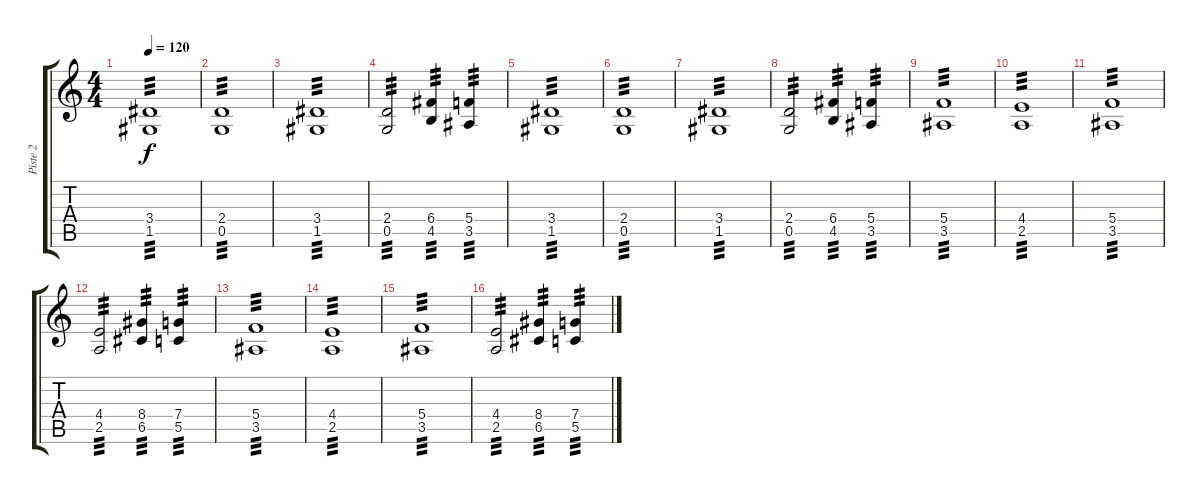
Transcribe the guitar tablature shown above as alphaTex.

\track ("Piste 2" "Piste 2") {instrument distortionguitar}
\staff {score tabs}
\tuning (D4 A3 F3 C3 G2 D2) {hide}
\ts (4 4)
\tempo 120
\clef g2
\ks c
(3.4 1.5).1{tp 3 dy f} |
(2.4 0.5).1{tp 3} |
(3.4 1.5).1{tp 3} |
(2.4 0.5).2{tp 3} (6.4 4.5).4{tp 3} (5.4 3.5).4{tp 3} |
(3.4 1.5).1{tp 3} |
(2.4 0.5).1{tp 3} |
(3.4 1.5).1{tp 3} |
(2.4 0.5).2{tp 3} (6.4 4.5).4{tp 3} (5.4 3.5).4{tp 3} |
(5.4 3.5).1{tp 3} |
(4.4 2.5).1{tp 3} |
(5.4 3.5).1{tp 3} |
(4.4 2.5).2{tp 3} (8.4 6.5).4{tp 3} (7.4 5.5).4{tp 3} |
(5.4 3.5).1{tp 3} |
(4.4 2.5).1{tp 3} |
(5.4 3.5).1{tp 3} |
(4.4 2.5).2{tp 3} (8.4 6.5).4{tp 3} (7.4 5.5).4{tp 3}
